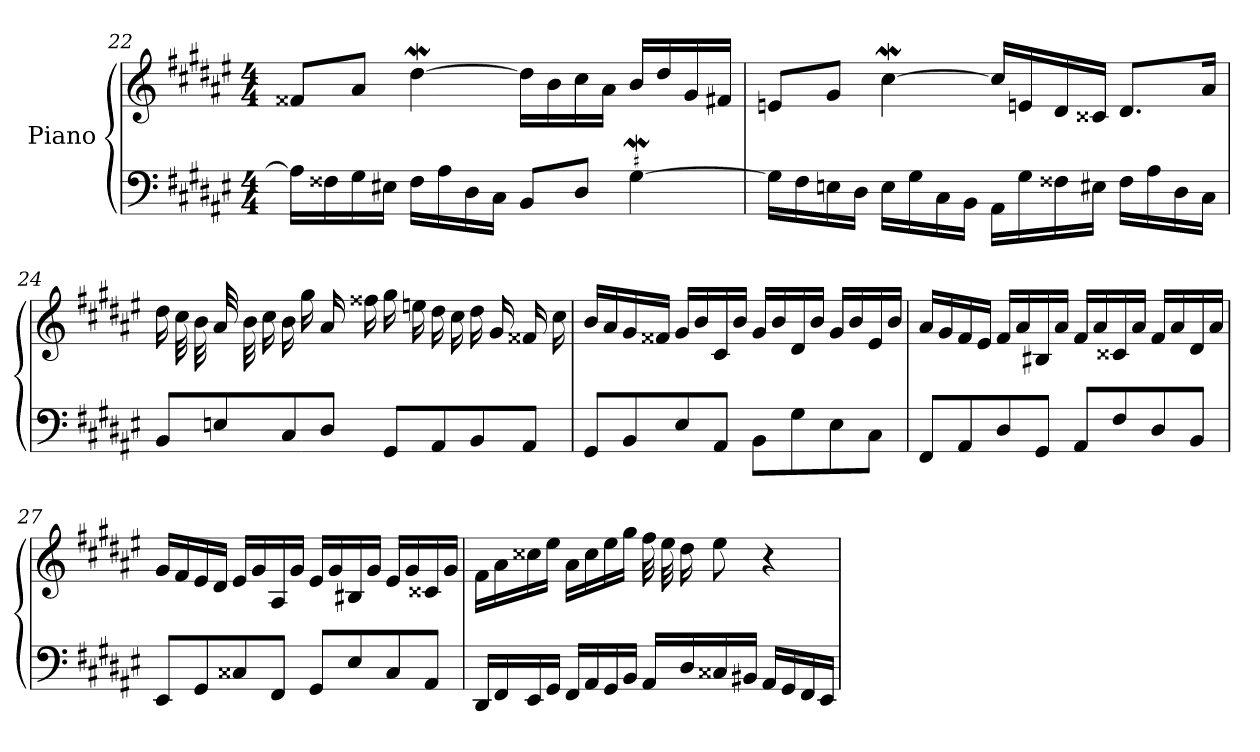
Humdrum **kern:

**kern	**kern
*part1	*part1
*staff2	*staff1
*I"Piano	*
*clefF4	*clefG2
*k[f#c#g#d#a#e#]	*k[f#c#g#d#a#e#]
*F#:	*F#:
*M4/4	*M4/4
=22	=22
16A#LL]	8f##XL
16F##X	.
16G#	8a#J
16E#XJJ	.
16F##LL	[4dd#W
16A#	.
16D#	.
16C#JJ	.
8BBL	16dd#LL]
.	16b
8D#J	16cc#
.	16a#JJ
[4G#W	16bLL
.	16dd#
.	16g#
.	16f#XJJ
!!LO:LB:g=z
=23	=23
16G#LL]	8enL
16F#	.
16En	8g#J
16D#JJ	.
16ELL	[4cc#W
16G#	.
16C#	.
16BBJJ	.
16AA#LL	16cc#LL]
16G#	16en
16F##X	16d#
16E#XJJ	16c##XJJ
16F##LL	8.d#L
16A#	.
16D#	.
16C#JJ	16a#J
=24	=24
8BBL	16dd#LL
.	32cc#L
.	32b
8En	32a#
.	32b
.	16cc#JJ
8C#	16bLL
.	16gg#
8D#J	16a#
.	16ff##XJJ
8GG#L	16gg#LL
.	16een
8AA#	16dd#
.	16cc#JJ
8BB	16dd#LL
.	16g#
8AA#J	16f##X
.	16cc#JJ
!!LO:LB:g=z
=25	=25
8GG#L	16bLL
.	16a#
8BB	16g#
.	16f##XJJ
8E#	16g#LL
.	16b
8AA#J	16c#
.	16bJJ
8BBL	16g#LL
.	16b
8G#	16d#
.	16bJJ
8E#	16g#LL
.	16b
8C#J	16e#
.	16bJJ
=26	=26
8FF#L	16a#LL
.	16g#
8AA#	16f#
.	16e#JJ
8D#	16f#LL
.	16a#
8GG#J	16B#X
.	16a#JJ
8AA#L	16f#LL
.	16a#
8F#	16c##X
.	16a#JJ
8D#	16f#LL
.	16a#
8BBJ	16d#
.	16a#JJ
!!LO:LB:g=z
=27	=27
8EE#L	16g#LL
.	16f#
8GG#	16e#
.	16d#JJ
8C##X	16e#LL
.	16g#
8FF#J	16A#
.	16g#JJ
8GG#L	16e#LL
.	16g#
8E#	16B#X
.	16g#JJ
8C##	16e#LL
.	16g#
8AA#J	16c##X
.	16g#JJ
=28	=28
16DD#LL	16f#LL
16FF#	16a#
16EE#	16cc##X
16GG#JJ	16ee#JJ
16FF#LL	16a#LL
16AA#	16cc##
16GG#	16ee#
16BBJJ	16gg#JJ
16AA#LL	32ff#LLL
.	32ee#
16D#	16dd#
16C##X	8ee#J
16BB#XJJ	.
16AA#LL	4r
16GG#	.
16FF#	.
16EE#JJ	.
=	=
*-	*-
